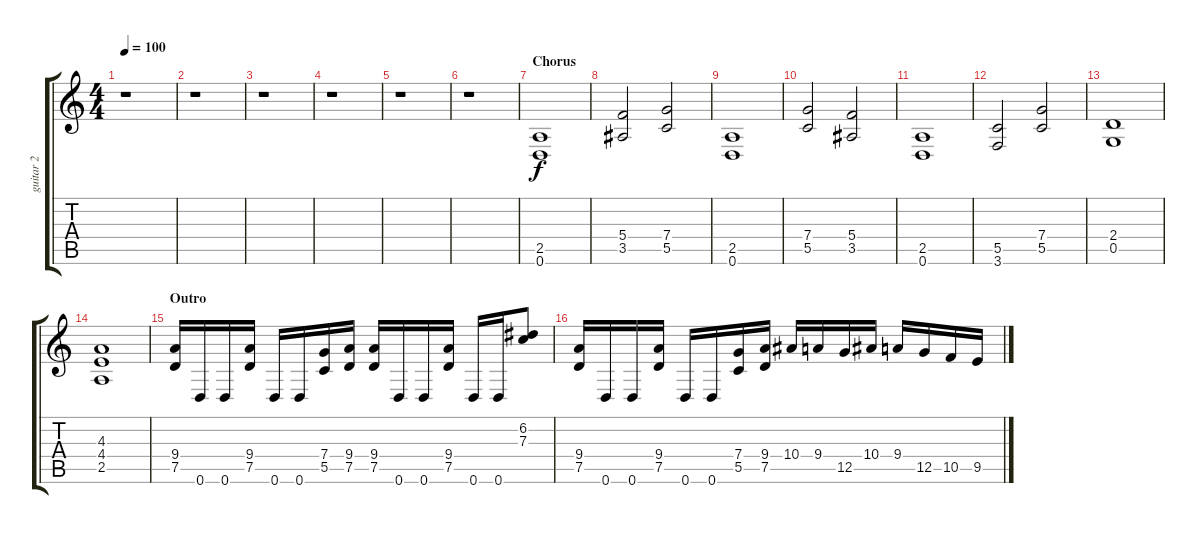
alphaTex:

\track ("guitar 2" "guitar 2") {instrument distortionguitar}
\staff {score tabs}
\tuning (D4 A3 F3 C3 G2 D2) {hide}
\ts (4 4)
\tempo 100
\clef g2
\ks c
r.1{dy f} |
r.1 |
r.1 |
r.1 |
r.1 |
r.1 |
\section ("" "Chorus")
(2.5 0.6).1 |
(5.4 3.5).2 (7.4 5.5).2 |
(2.5 0.6).1 |
(7.4 5.5).2 (5.4 3.5).2 |
(2.5 0.6).1 |
(5.5 3.6).2 (7.4 5.5).2 |
(2.4 0.5).1 |
(4.3 4.4 2.5).1 |
\section ("" "Outro")
(9.4 7.5).16 0.6.16 0.6.16 (9.4 7.5).16 0.6.16 0.6.16 (7.4 5.5).16 (9.4 7.5).16 (9.4 7.5).16 0.6.16 0.6.16 (9.4 7.5).16 0.6.16 0.6.16 (6.2 7.3).8 |
(9.4 7.5).16 0.6.16 0.6.16 (9.4 7.5).16 0.6.16 0.6.16 (7.4 5.5).16 (9.4 7.5).16 10.4.16 9.4.16 12.5.16 10.4.16 9.4.16 12.5.16 10.5.16 9.5.16
